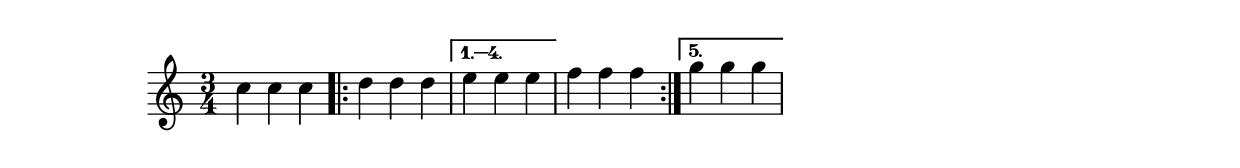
%% Do not edit this file; it is automatically
%% generated from LSR http://lsr.dsi.unimi.it
%% This file is in the public domain.
\version "2.13.39"

\header {
  lsrtags = "repeats"

%% Translation of GIT committish: 5160eccb26cee0bfd802d844233e4a8d795a1e94
  texidoces = "
De forma predeterminada, los corchetes de primera y segunda vez se
trazan encima de los finales alternativos completos, pero es posible
acortartlos estableciendo un valor cierto para
@code{voltaSpannerDuration}.  En el ejemplo siguiente, el corchete
sólo dura un compás, que corresponde a una duración de 3/4.

"
  doctitlees = "Shortening volta brackets"


%% Translation of GIT committish: 0a868be38a775ecb1ef935b079000cebbc64de40
  texidocde = "
Volta-Klammern werden normalerweise über alle Noten der Klammer gezogen, aber
es ist möglich sie zu verkürzen.  Hierzu muss
@code{voltaSpannerDuration} definiert werden, in dem Beispiel etwa als
3/4, sodass die Klammer nur einen Takt dauert.

"
  doctitlede = "Volta-Klammern verkürzen"

%% Translation of GIT committish: a5bde6d51a5c88e952d95ae36c61a5efc22ba441
  texidocfr = "
Les crochets indiquant les fins alternatives s'étalent tout au long ce
celle-ci.  On peut les raccourcir en définissant la propriété
@code{voltaSpannerDuration}.  Dans l'exemple suivant, le crochet ne se
prolonge que sur une mesure à 3/4.

"
  doctitlefr = "Diminution de la taille du crochet d'alternative"


  texidoc = "
By default, the volta brackets will be drawn over all of the
alternative music, but it is possible to shorten them by setting
@code{voltaSpannerDuration}.  In the next example, the bracket only
lasts one measure, which is a duration of 3/4.

"
  doctitle = "Shortening volta brackets"
} % begin verbatim

\relative c'' {
  \time 3/4
  c4 c c
  \set Score.voltaSpannerDuration = #(ly:make-moment 3 4)
  \repeat volta 5 { d4 d d }
  \alternative {
    {
      e4 e e
      f4 f f
    }
    { g4 g g }
  }
}

